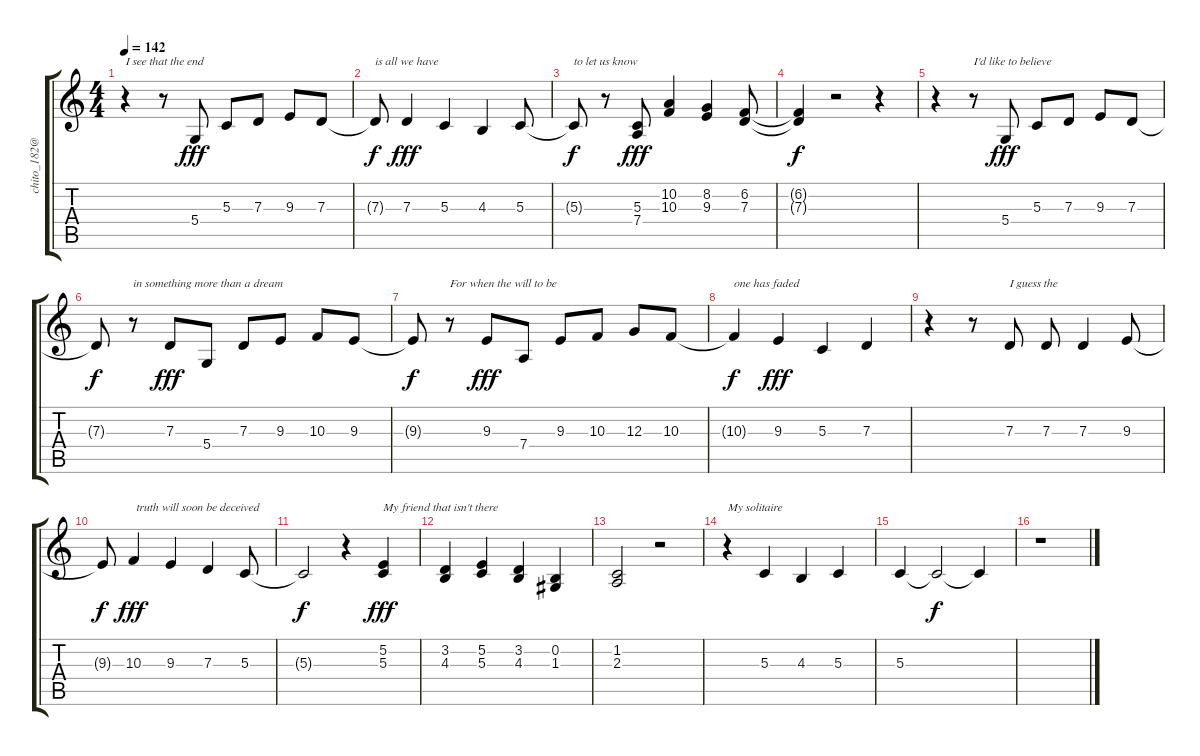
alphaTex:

\track ("" "chito_182@") {instrument violin}
\staff {score tabs}
\tuning (E4 B3 G3 D3 A2 E2) {hide}
\ts (4 4)
\tempo 142
\clef g2
\ks c
r.4{txt "I see that the end  " dy fff} r.8 5.4.8 5.3.8 7.3.8 9.3.8 7.3.8 |
7.3{t}.8{txt "is all we have " dy f} 7.3.4{dy fff} 5.3.4 4.3.4 5.3.8 |
5.3{t}.8{txt "to let us know" dy f} r.8 (5.3 7.4).8{dy fff} (10.2 10.3).4 (8.2 9.3).4 (6.2 7.3).8 |
(6.2{t} 7.3{t}).4{dy f} r.2 r.4 |
r.4 r.8{txt "I'd like to believe "} 5.4.8{dy fff} 5.3.8 7.3.8 9.3.8 7.3.8 |
7.3{t}.8{dy f} r.8{txt "in something more than a dream"} 7.3.8{dy fff} 5.4.8 7.3.8 9.3.8 10.3.8 9.3.8 |
9.3{t}.8{dy f} r.8{txt "For when the will to be "} 9.3.8{dy fff} 7.4.8 9.3.8 10.3.8 12.3.8 10.3.8 |
10.3{t}.4{txt "one has faded " dy f} 9.3.4{dy fff} 5.3.4 7.3.4 |
r.4 r.8 7.3.8{txt "I guess the"} 7.3.8 7.3.4 9.3.8 |
9.3{t}.8{dy f} 10.3.4{txt " truth will soon be deceived " dy fff} 9.3.4 7.3.4 5.3.8 |
5.3{t}.2{dy f} r.4 (5.2 5.3).4{txt "My friend that isn't there " dy fff} |
(3.2 4.3).4 (5.2 5.3).4 (3.2 4.3).4 (0.2 1.3).4 |
(1.2 2.3).2 r.2 |
r.4{txt "My solitaire"} 5.3.4 4.3.4 5.3.4 |
5.3.4{volume 0} 5.3{t}.2{dy f} 5.3{t}.4 |
r.1
